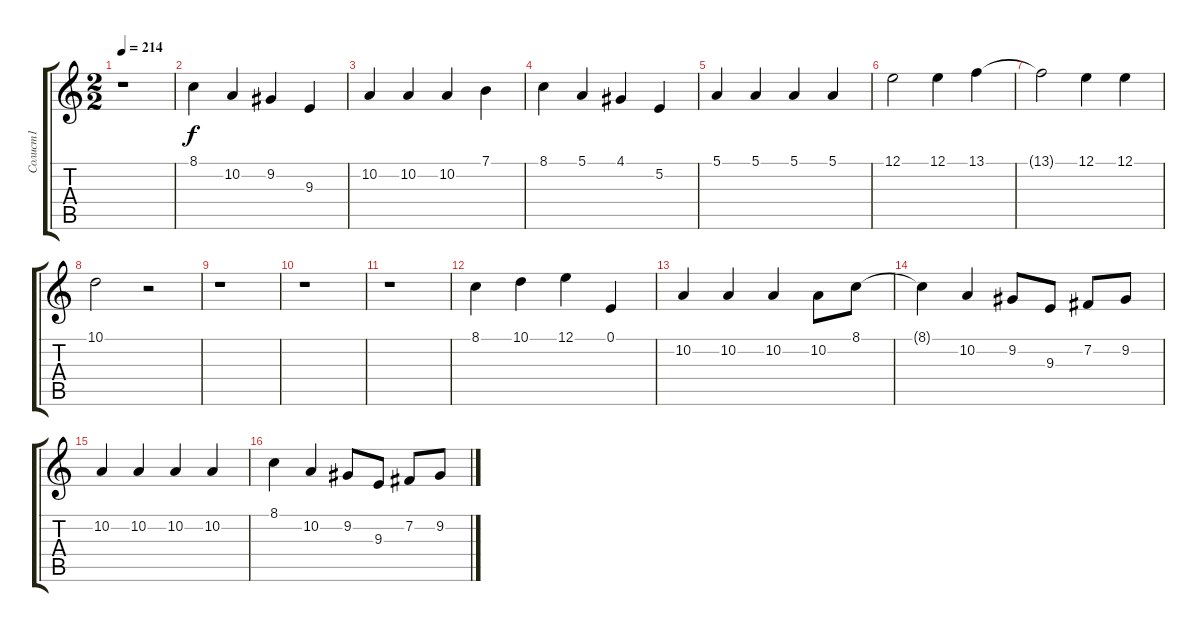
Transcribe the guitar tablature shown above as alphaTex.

\track ("Солист1" "Солист1") {instrument acousticgrandpiano}
\staff {score tabs}
\tuning (E4 B3 G3 D3 A2 E2) {hide}
\ts (2 2)
\tempo 214
\clef g2
\ks c
r.1{dy f} |
8.1.4 10.2.4 9.2.4 9.3.4 |
10.2.4 10.2.4 10.2.4 7.1.4 |
8.1.4 5.1.4 4.1.4 5.2.4 |
5.1.4 5.1.4 5.1.4 5.1.4 |
12.1.2 12.1.4 13.1.4 |
13.1{t}.2 12.1.4 12.1.4 |
10.1.2 r.2 |
r.1 |
r.1 |
r.1 |
8.1.4 10.1.4 12.1.4 0.1.4 |
10.2.4 10.2.4 10.2.4 10.2.8 8.1.8 |
8.1{t}.4 10.2.4 9.2.8 9.3.8 7.2.8 9.2.8 |
10.2.4 10.2.4 10.2.4 10.2.4 |
8.1.4 10.2.4 9.2.8 9.3.8 7.2.8 9.2.8
